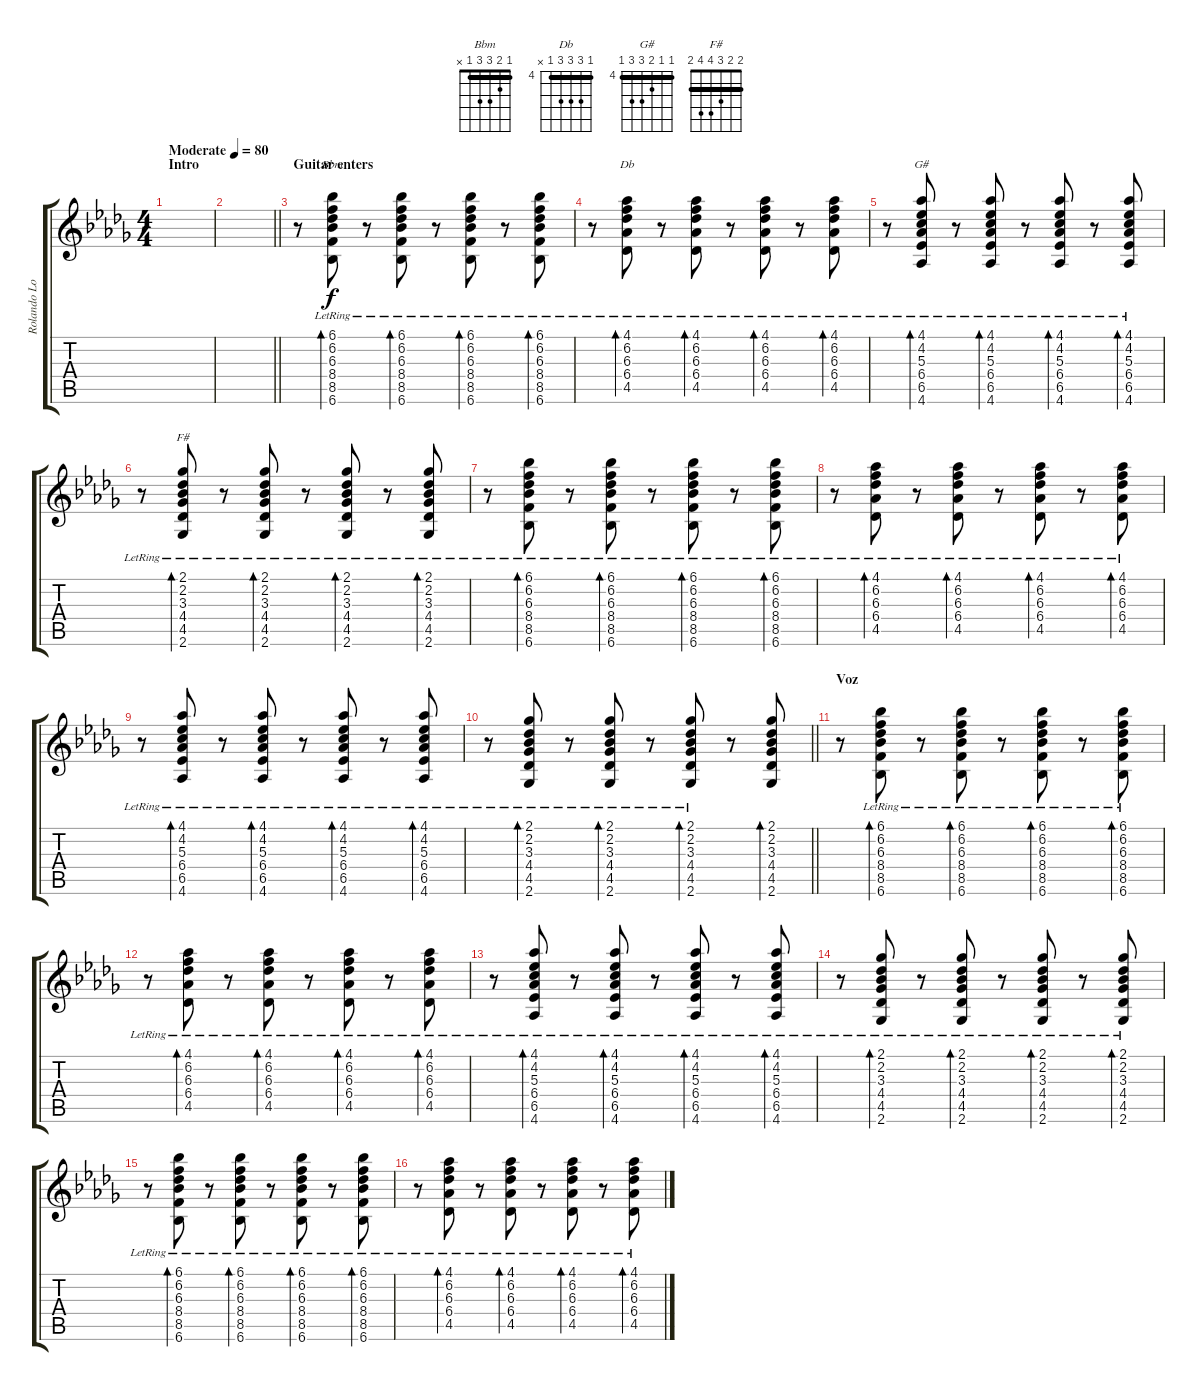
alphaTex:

\track ("Rolando Lopez" "Rolando Lo") {instrument electricguitarjazz}
\staff {score tabs}
\tuning (E4 B3 G3 D3 A2 E2) {hide}
\chord ("Bbm" 1 2 3 3 1 x) {barre 1}
\chord ("Db" 4 6 6 6 4 x) {firstfret 4 barre 4}
\chord ("G#" 4 4 5 6 6 4) {firstfret 4 barre 4}
\chord ("F#" 2 2 3 4 4 2) {barre 2}
\ts (4 4)
\section ("" "Intro")
\tempo (80 "Moderate")
\clef g2
\ks bbminor
|
\barLineRight lightlight
|
\section ("" "Guitar enters")
r.8 (6.1{lr} 6.2{lr} 6.3{lr} 8.4{lr} 8.5{lr} 6.6{lr}).8{bd 30 ch "Bbm"} r.8 (6.1{lr} 6.2{lr} 6.3{lr} 8.4{lr} 8.5{lr} 6.6{lr}).8{bd 30} r.8 (6.1{lr} 6.2{lr} 6.3{lr} 8.4{lr} 8.5{lr} 6.6{lr}).8{bd 30} r.8 (6.1{lr} 6.2{lr} 6.3{lr} 8.4{lr} 8.5{lr} 6.6{lr}).8{bd 30} |
r.8 (4.1{lr} 6.2{lr} 6.3{lr} 6.4{lr} 4.5{lr}).8{bd 30 ch "Db"} r.8 (4.1{lr} 6.2{lr} 6.3{lr} 6.4{lr} 4.5{lr}).8{bd 30} r.8 (4.1{lr} 6.2{lr} 6.3{lr} 6.4{lr} 4.5{lr}).8{bd 30} r.8 (4.1{lr} 6.2{lr} 6.3{lr} 6.4{lr} 4.5{lr}).8{bd 30} |
r.8 (4.1{lr} 4.2{lr} 5.3{lr} 6.4{lr} 6.5{lr} 4.6{lr}).8{bd 30 ch "G#"} r.8 (4.1{lr} 4.2{lr} 5.3{lr} 6.4{lr} 6.5{lr} 4.6{lr}).8{bd 30} r.8 (4.1{lr} 4.2{lr} 5.3{lr} 6.4{lr} 6.5{lr} 4.6{lr}).8{bd 30} r.8 (4.1{lr} 4.2{lr} 5.3{lr} 6.4{lr} 6.5{lr} 4.6{lr}).8{bd 30} |
r.8 (2.1{lr} 2.2{lr} 3.3{lr} 4.4{lr} 4.5{lr} 2.6{lr}).8{bd 30 ch "F#"} r.8 (2.1{lr} 2.2{lr} 3.3{lr} 4.4{lr} 4.5{lr} 2.6{lr}).8{bd 30} r.8 (2.1{lr} 2.2{lr} 3.3{lr} 4.4{lr} 4.5{lr} 2.6{lr}).8{bd 30} r.8 (2.1{lr} 2.2{lr} 3.3{lr} 4.4{lr} 4.5{lr} 2.6{lr}).8{bd 30} |
r.8 (6.1{lr} 6.2{lr} 6.3{lr} 8.4{lr} 8.5{lr} 6.6{lr}).8{bd 30} r.8 (6.1{lr} 6.2{lr} 6.3{lr} 8.4{lr} 8.5{lr} 6.6{lr}).8{bd 30} r.8 (6.1{lr} 6.2{lr} 6.3{lr} 8.4{lr} 8.5{lr} 6.6{lr}).8{bd 30} r.8 (6.1{lr} 6.2{lr} 6.3{lr} 8.4{lr} 8.5{lr} 6.6{lr}).8{bd 30} |
r.8 (4.1{lr} 6.2{lr} 6.3{lr} 6.4{lr} 4.5{lr}).8{bd 30} r.8 (4.1{lr} 6.2{lr} 6.3{lr} 6.4{lr} 4.5{lr}).8{bd 30} r.8 (4.1{lr} 6.2{lr} 6.3{lr} 6.4{lr} 4.5{lr}).8{bd 30} r.8 (4.1{lr} 6.2{lr} 6.3{lr} 6.4{lr} 4.5{lr}).8{bd 30} |
r.8 (4.1{lr} 4.2{lr} 5.3{lr} 6.4{lr} 6.5{lr} 4.6{lr}).8{bd 30} r.8 (4.1{lr} 4.2{lr} 5.3{lr} 6.4{lr} 6.5{lr} 4.6{lr}).8{bd 30} r.8 (4.1{lr} 4.2{lr} 5.3{lr} 6.4{lr} 6.5{lr} 4.6{lr}).8{bd 30} r.8 (4.1{lr} 4.2{lr} 5.3{lr} 6.4{lr} 6.5{lr} 4.6{lr}).8{bd 30} |
\barLineRight lightlight
r.8 (2.1{lr} 2.2{lr} 3.3{lr} 4.4{lr} 4.5{lr} 2.6{lr}).8{bd 30} r.8 (2.1{lr} 2.2{lr} 3.3{lr} 4.4{lr} 4.5{lr} 2.6{lr}).8{bd 30} r.8 (2.1{lr} 2.2{lr} 3.3{lr} 4.4{lr} 4.5{lr} 2.6{lr}).8{bd 30} r.8 (2.1 2.2 3.3 4.4 4.5 2.6).8{bd 30} |
\section ("" "Voz")
r.8 (6.1{lr} 6.2{lr} 6.3{lr} 8.4{lr} 8.5{lr} 6.6{lr}).8{bd 30} r.8 (6.1{lr} 6.2{lr} 6.3{lr} 8.4{lr} 8.5{lr} 6.6{lr}).8{bd 30} r.8 (6.1{lr} 6.2{lr} 6.3{lr} 8.4{lr} 8.5{lr} 6.6{lr}).8{bd 30} r.8 (6.1{lr} 6.2{lr} 6.3{lr} 8.4{lr} 8.5{lr} 6.6{lr}).8{bd 30} |
r.8 (4.1{lr} 6.2{lr} 6.3{lr} 6.4{lr} 4.5{lr}).8{bd 30} r.8 (4.1{lr} 6.2{lr} 6.3{lr} 6.4{lr} 4.5{lr}).8{bd 30} r.8 (4.1{lr} 6.2{lr} 6.3{lr} 6.4{lr} 4.5{lr}).8{bd 30} r.8 (4.1{lr} 6.2{lr} 6.3{lr} 6.4{lr} 4.5{lr}).8{bd 30} |
r.8 (4.1{lr} 4.2{lr} 5.3{lr} 6.4{lr} 6.5{lr} 4.6{lr}).8{bd 30} r.8 (4.1{lr} 4.2{lr} 5.3{lr} 6.4{lr} 6.5{lr} 4.6{lr}).8{bd 30} r.8 (4.1{lr} 4.2{lr} 5.3{lr} 6.4{lr} 6.5{lr} 4.6{lr}).8{bd 30} r.8 (4.1{lr} 4.2{lr} 5.3{lr} 6.4{lr} 6.5{lr} 4.6{lr}).8{bd 30} |
r.8 (2.1{lr} 2.2{lr} 3.3{lr} 4.4{lr} 4.5{lr} 2.6{lr}).8{bd 30} r.8 (2.1{lr} 2.2{lr} 3.3{lr} 4.4{lr} 4.5{lr} 2.6{lr}).8{bd 30} r.8 (2.1{lr} 2.2{lr} 3.3{lr} 4.4{lr} 4.5{lr} 2.6{lr}).8{bd 30} r.8 (2.1{lr} 2.2{lr} 3.3{lr} 4.4{lr} 4.5{lr} 2.6{lr}).8{bd 30} |
r.8 (6.1{lr} 6.2{lr} 6.3{lr} 8.4{lr} 8.5{lr} 6.6{lr}).8{bd 30} r.8 (6.1{lr} 6.2{lr} 6.3{lr} 8.4{lr} 8.5{lr} 6.6{lr}).8{bd 30} r.8 (6.1{lr} 6.2{lr} 6.3{lr} 8.4{lr} 8.5{lr} 6.6{lr}).8{bd 30} r.8 (6.1{lr} 6.2{lr} 6.3{lr} 8.4{lr} 8.5{lr} 6.6{lr}).8{bd 30} |
r.8 (4.1{lr} 6.2{lr} 6.3{lr} 6.4{lr} 4.5{lr}).8{bd 30} r.8 (4.1{lr} 6.2{lr} 6.3{lr} 6.4{lr} 4.5{lr}).8{bd 30} r.8 (4.1{lr} 6.2{lr} 6.3{lr} 6.4{lr} 4.5{lr}).8{bd 30} r.8 (4.1{lr} 6.2{lr} 6.3{lr} 6.4{lr} 4.5{lr}).8{bd 30}
